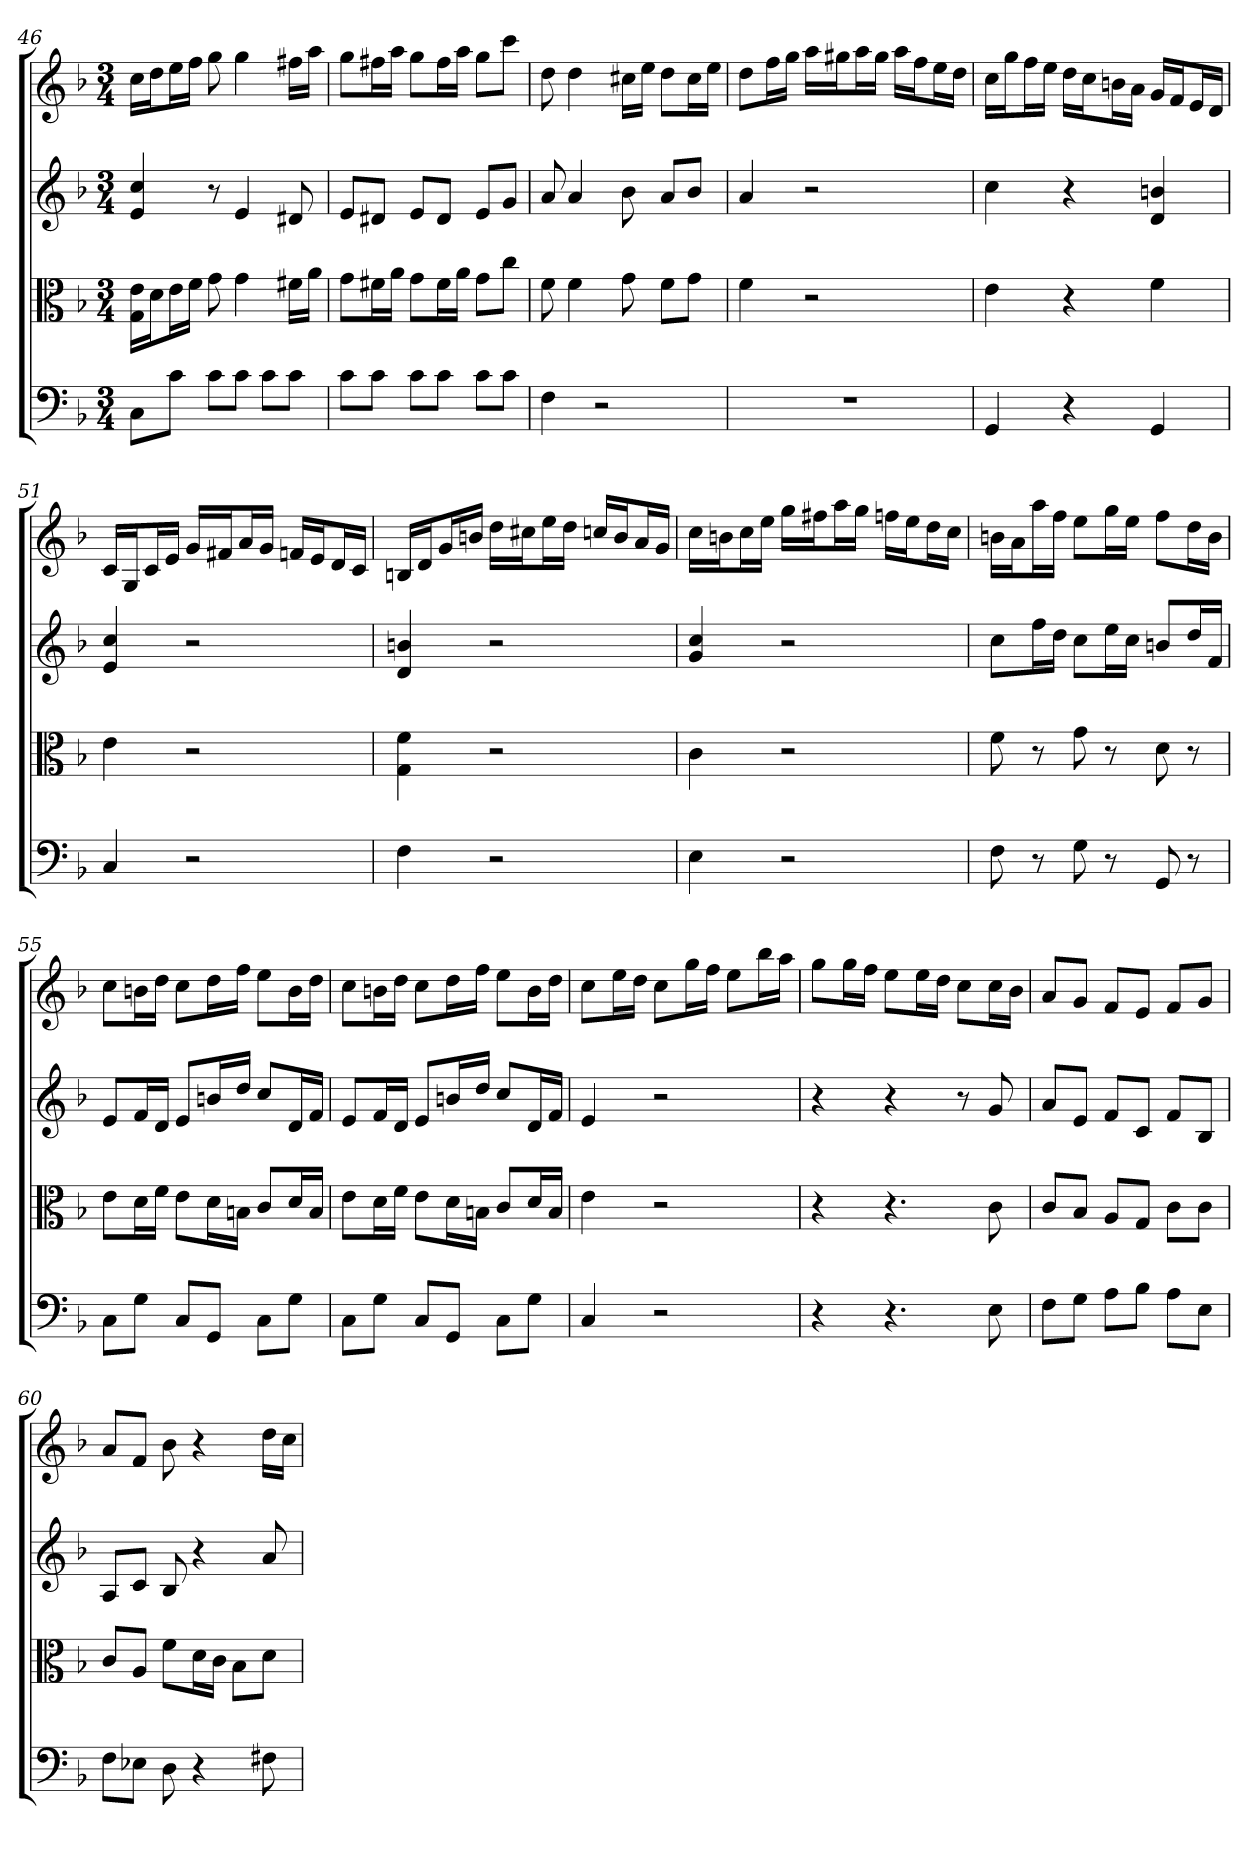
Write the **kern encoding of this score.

**kern	**kern	**kern	**kern
*part4	*part3	*part2	*part1
*staff4	*staff3	*staff2	*staff1
*clefF4	*clefC3	*	*
*k[b-]	*k[b-]	*k[b-]	*k[b-]
*F:	*F:	*F:	*F:
*M3/4	*M3/4	*M3/4	*M3/4
=46	=46	=46	=46
8C\L	16G\ 16e\LL	4e 4cc	16ccLL
.	16d\J	.	16ddJ
8c\J	16e\L	.	16eeL
.	16f\JJ	.	16ffJJ
8c\L	8g	8r	8gg
8c\J	4g	4e	4gg
8c\L	.	.	.
8c\J	16f#X\LL	8d#X	16ff#XLL
.	16a\JJ	.	16aaJJ
=47	=47	=47	=47
8c\L	8g\L	8eL	8ggL
8c\J	16f#X\L	8d#XJ	16ff#XL
.	16a\JJ	.	16aaJJ
8c\L	8g\L	8eL	8ggL
8c\J	16f#\L	8d#J	16ff#L
.	16a\JJ	.	16aaJJ
8c\L	8g\L	8eL	8ggL
8c\J	8cc\J	8gJ	8cccJ
=48	=48	=48	=48
4F	8f	8a	8dd
.	4f	4a	4dd
2r	.	.	.
.	8g	8b-	16cc#XLL
.	.	.	16eeJJ
.	8f\L	8aL	8ddL
.	8g\J	8b-J	16cc#L
.	.	.	16eeJJ
=49	=49	=49	=49
2.r	4f	4a	8ddL
.	.	.	16ffL
.	.	.	16ggJJ
.	2r	2r	16aaLL
.	.	.	16gg#XJ
.	.	.	16aaL
.	.	.	16gg#JJ
.	.	.	16aaLL
.	.	.	16ffJ
.	.	.	16eeL
.	.	.	16ddJJ
=50	=50	=50	=50
4GG	4e	4cc	16ccLL
.	.	.	16ggJ
.	.	.	16ffL
.	.	.	16eeJJ
4r	4r	4r	16ddLL
.	.	.	16ccJ
.	.	.	16bnL
.	.	.	16aJJ
4GG	4f	4d 4bn	16gLL
.	.	.	16fJ
.	.	.	16eL
.	.	.	16dJJ
=51	=51	=51	=51
4C	4e	4e 4cc	16cLL
.	.	.	16GJ
.	.	.	16cL
.	.	.	16eJJ
2r	2r	2r	16gLL
.	.	.	16f#XJ
.	.	.	16aL
.	.	.	16gJJ
.	.	.	16fnLL
.	.	.	16eJ
.	.	.	16dL
.	.	.	16cJJ
=52	=52	=52	=52
4F	4G 4f	4d 4bn	16BnLL
.	.	.	16dJ
.	.	.	16gL
.	.	.	16bnJJ
2r	2r	2r	16ddLL
.	.	.	16cc#XJ
.	.	.	16eeL
.	.	.	16ddJJ
.	.	.	16ccnLL
.	.	.	16bJ
.	.	.	16aL
.	.	.	16gJJ
=53	=53	=53	=53
4E	4c	4g 4cc	16ccLL
.	.	.	16bnJ
.	.	.	16ccL
.	.	.	16eeJJ
2r	2r	2r	16ggLL
.	.	.	16ff#XJ
.	.	.	16aaL
.	.	.	16ggJJ
.	.	.	16ffnLL
.	.	.	16eeJ
.	.	.	16ddL
.	.	.	16ccJJ
=54	=54	=54	=54
8F	8f	8ccL	16bnLL
.	.	.	16aJ
8r	8r	16ffL	16aaL
.	.	16ddJJ	16ffJJ
8G	8g	8ccL	8eeL
8r	8r	16eeL	16ggL
.	.	16ccJJ	16eeJJ
8GG	8d	8bnL	8ffL
8r	8r	16ddL	16ddL
.	.	16fJJ	16bJJ
=55	=55	=55	=55
8C\L	8e\L	8eL	8ccL
8G\J	16d\L	16fL	16bnL
.	16f\JJ	16dJJ	16ddJJ
8C/L	8e\L	8eL	8ccL
8GG/J	16d\L	16bnL	16ddL
.	16Bn\JJ	16ddJJ	16ffJJ
8C\L	8c/L	8ccL	8eeL
8G\J	16d/L	16dL	16bL
.	16B/JJ	16fJJ	16ddJJ
=56	=56	=56	=56
8C\L	8e\L	8eL	8ccL
8G\J	16d\L	16fL	16bnL
.	16f\JJ	16dJJ	16ddJJ
8C/L	8e\L	8eL	8ccL
8GG/J	16d\L	16bnL	16ddL
.	16Bn\JJ	16ddJJ	16ffJJ
8C\L	8c/L	8ccL	8eeL
8G\J	16d/L	16dL	16bL
.	16B/JJ	16fJJ	16ddJJ
=57	=57	=57	=57
4C	4e	4e	8ccL
.	.	.	16eeL
.	.	.	16ddJJ
2r	2r	2r	8ccL
.	.	.	16ggL
.	.	.	16ffJJ
.	.	.	8eeL
.	.	.	16bb-L
.	.	.	16aaJJ
=58	=58	=58	=58
4r	4r	4r	8ggL
.	.	.	16ggL
.	.	.	16ffJJ
4.r	4.r	4r	8eeL
.	.	.	16eeL
.	.	.	16ddJJ
.	.	8r	8ccL
8E	8c	8g	16ccL
.	.	.	16b-JJ
=59	=59	=59	=59
8F\L	8c/L	8aL	8aL
8G\J	8B-/J	8eJ	8gJ
8A\L	8A/L	8fL	8fL
8B-\J	8G/J	8cJ	8eJ
8A\L	8c\L	8fL	8fL
8E\J	8c\J	8B-J	8gJ
=60	=60	=60	=60
8F\L	8c/L	8AL	8aL
8E-X\J	8A/J	8cJ	8fJ
8D	8f\L	8B-	8b-
4r	16d\L	4r	4r
.	16c\JJ	.	.
.	8B-\L	.	.
8F#X	8d\J	8a	16ddLL
.	.	.	16ccJJ
=	=	=	=
*-	*-	*-	*-
